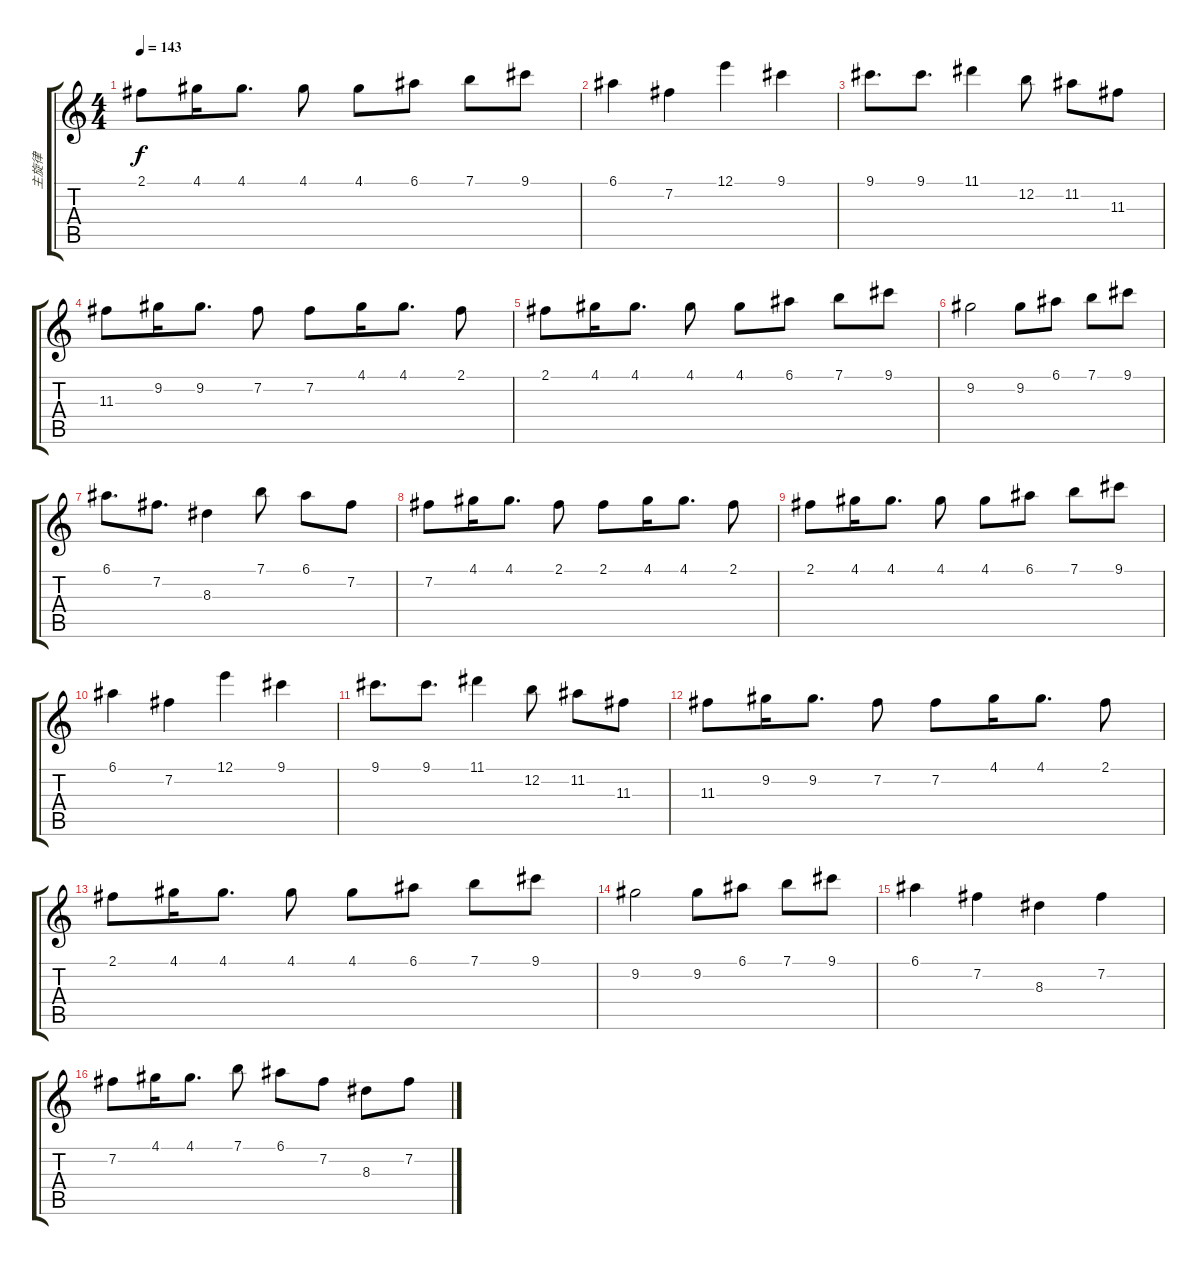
\track ("主旋律" "主旋律") {instrument distortionguitar}
\staff {score tabs}
\tuning (E4 B3 G3 D3 A2 E2) {hide}
\ts (4 4)
\tempo 143
\clef g2
\ks c
2.1.8{dy f} 4.1.16 4.1.8{d} 4.1.8 4.1.8 6.1.8 7.1.8 9.1.8 |
6.1.4 7.2.4 12.1.4 9.1.4 |
9.1.8{d} 9.1.8{d} 11.1.4 12.2.8 11.2.8 11.3.8 |
11.3.8 9.2.16 9.2.8{d} 7.2.8 7.2.8 4.1.16 4.1.8{d} 2.1.8 |
2.1.8 4.1.16 4.1.8{d} 4.1.8 4.1.8 6.1.8 7.1.8 9.1.8 |
9.2.2 9.2.8 6.1.8 7.1.8 9.1.8 |
6.1.8{d} 7.2.8{d} 8.3.4 7.1.8 6.1.8 7.2.8 |
7.2.8 4.1.16 4.1.8{d} 2.1.8 2.1.8 4.1.16 4.1.8{d} 2.1.8 |
2.1.8 4.1.16 4.1.8{d} 4.1.8 4.1.8 6.1.8 7.1.8 9.1.8 |
6.1.4 7.2.4 12.1.4 9.1.4 |
9.1.8{d} 9.1.8{d} 11.1.4 12.2.8 11.2.8 11.3.8 |
11.3.8 9.2.16 9.2.8{d} 7.2.8 7.2.8 4.1.16 4.1.8{d} 2.1.8 |
2.1.8 4.1.16 4.1.8{d} 4.1.8 4.1.8 6.1.8 7.1.8 9.1.8 |
9.2.2 9.2.8 6.1.8 7.1.8 9.1.8 |
6.1.4 7.2.4 8.3.4 7.2.4 |
7.2.8 4.1.16 4.1.8{d} 7.1.8 6.1.8 7.2.8 8.3.8 7.2.8
